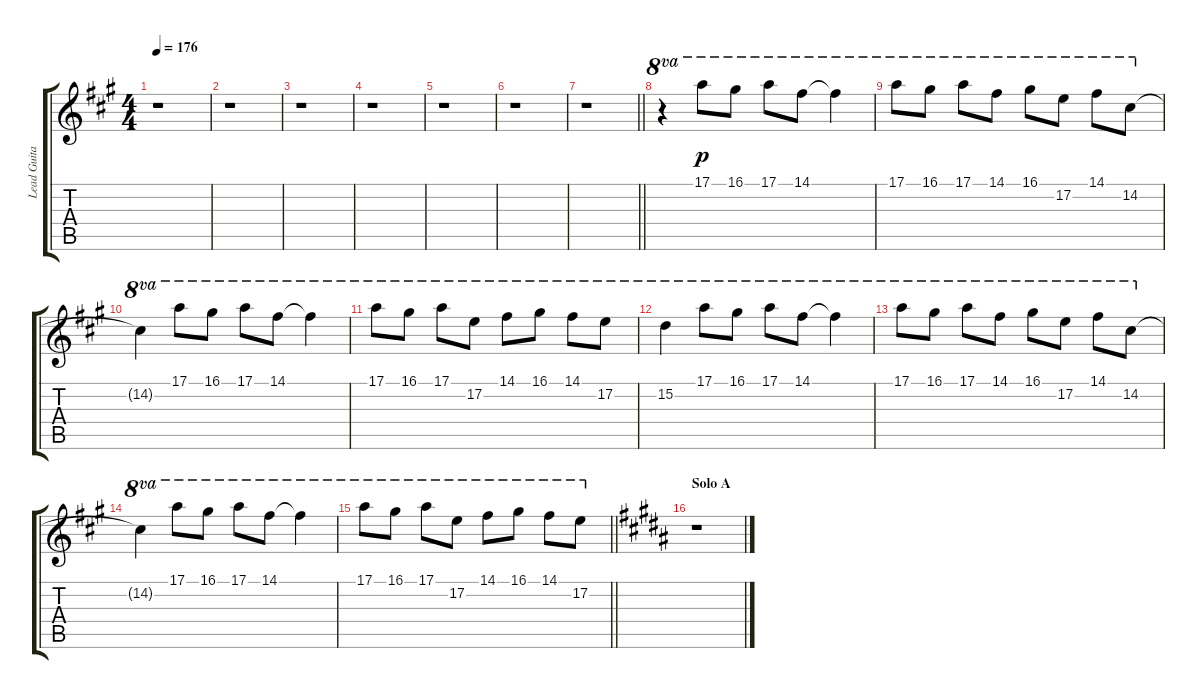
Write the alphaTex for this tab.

\track ("Lead Guitar C" "Lead Guita") {instrument distortionguitar}
\staff {score tabs}
\tuning (E4 B3 G3 D3 A2 E2) {hide}
\ts (4 4)
\tempo 176
\clef g2
\ks f#minor
r.1{dy mf} |
r.1 |
r.1 |
r.1 |
r.1 |
r.1 |
\barLineRight lightlight
r.1 |
\section ("" "")
r.4{ot 8va} 17.1.8{ot 8va dy p} 16.1.8{ot 8va} 17.1.8{ot 8va} 14.1.8{ot 8va} 14.1{t}.4{ot 8va} |
17.1.8{ot 8va} 16.1.8{ot 8va} 17.1.8{ot 8va} 14.1.8{ot 8va} 16.1.8{ot 8va} 17.2.8{ot 8va} 14.1.8{ot 8va} 14.2.8{ot 8va} |
14.2{t}.4{ot 8va} 17.1.8{ot 8va} 16.1.8{ot 8va} 17.1.8{ot 8va} 14.1.8{ot 8va} 14.1{t}.4{ot 8va} |
17.1.8{ot 8va} 16.1.8{ot 8va} 17.1.8{ot 8va} 17.2.8{ot 8va} 14.1.8{ot 8va} 16.1.8{ot 8va} 14.1.8{ot 8va} 17.2.8{ot 8va} |
15.2.4{ot 8va} 17.1.8{ot 8va} 16.1.8{ot 8va} 17.1.8{ot 8va} 14.1.8{ot 8va} 14.1{t}.4{ot 8va} |
17.1.8{ot 8va} 16.1.8{ot 8va} 17.1.8{ot 8va} 14.1.8{ot 8va} 16.1.8{ot 8va} 17.2.8{ot 8va} 14.1.8{ot 8va} 14.2.8{ot 8va} |
14.2{t}.4{ot 8va} 17.1.8{ot 8va} 16.1.8{ot 8va} 17.1.8{ot 8va} 14.1.8{ot 8va} 14.1{t}.4{ot 8va} |
\barLineRight lightlight
17.1.8{ot 8va} 16.1.8{ot 8va} 17.1.8{ot 8va} 17.2.8{ot 8va} 14.1.8{ot 8va} 16.1.8{ot 8va} 14.1.8{ot 8va} 17.2.8{ot 8va} |
\section ("" "Solo A")
\ks g#minor
r.1
